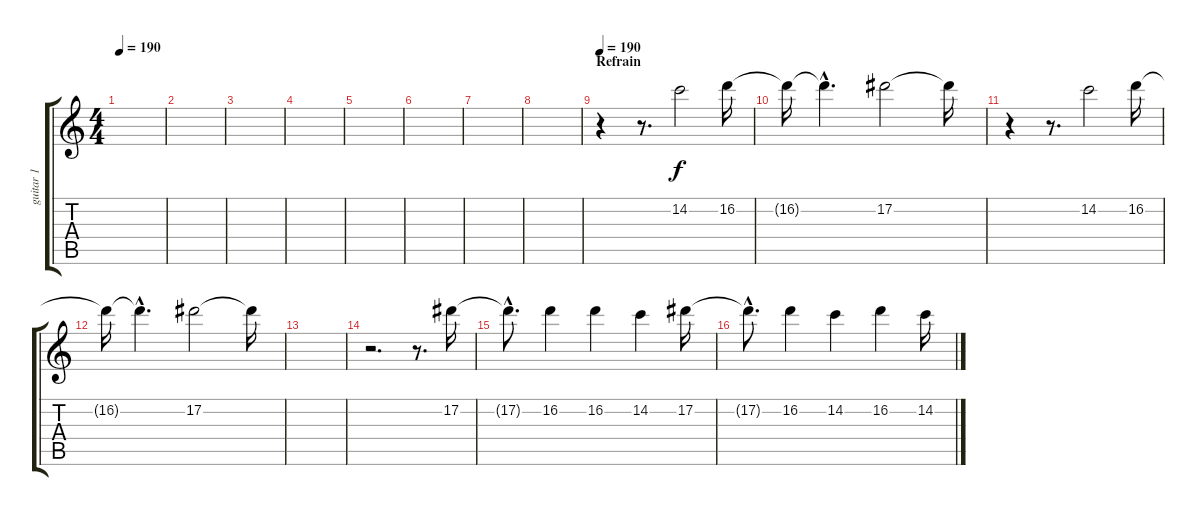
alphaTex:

\track ("guitar 1" "guitar 1") {instrument distortionguitar}
\staff {score tabs}
\tuning (Eb4 Bb3 Gb3 Db3 Ab2 Eb2) {hide}
\ts (4 4)
\tempo 190
\clef g2
\ks c
|
|
|
|
|
|
|
|
\section ("" "Refrain")
\tempo 190
r.4 r.8{d} 14.2.2{volume 10} 16.2.16 |
16.2{t}.16 16.2{hac t}.4{d} 17.2.2 17.2{t}.16 |
r.4 r.8{d} 14.2.2 16.2.16 |
16.2{t}.16 16.2{hac t}.4{d} 17.2.2 17.2{t}.16 |
|
r.2{d} r.8{d} 17.2.16 |
17.2{hac t}.8{d} 16.2.4 16.2.4 14.2.4 17.2.16 |
17.2{hac t}.8{d} 16.2.4 14.2.4 16.2.4 14.2.16
